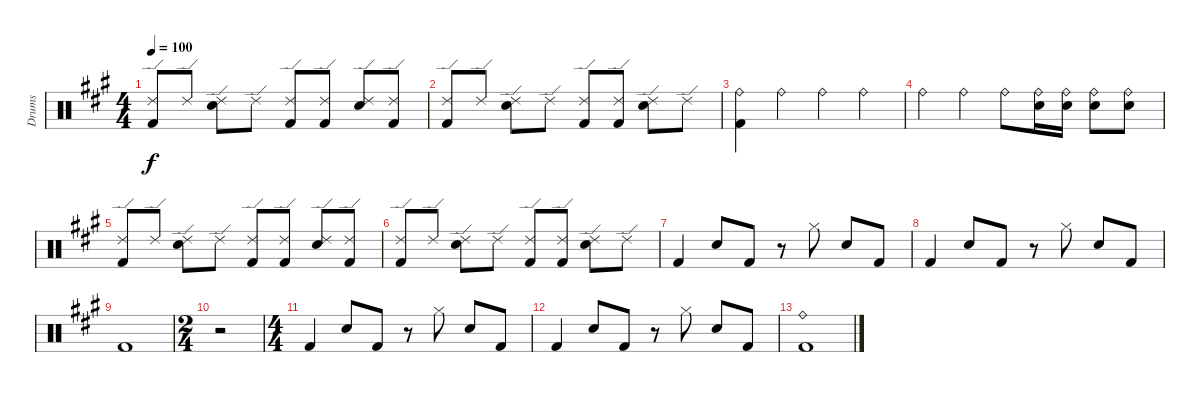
\track ("Drums" "Drums") {instrument percussion}
\staff {score}
\articulation defaults
\ts (4 4)
\tempo 100
\clef neutral
\ks a
("Ride (edge) 2" "Kick (hit) 2").8{dy f} "Ride (edge) 2".8 ("Ride (edge) 2" "Snare (hit) 2").8 "Ride (edge) 2".8 ("Ride (edge) 2" "Kick (hit) 2").8 ("Ride (edge) 2" "Kick (hit) 2").8 ("Ride (edge) 2" "Snare (hit) 2").8 ("Ride (edge) 2" "Kick (hit) 2").8 |
("Ride (edge) 2" "Kick (hit) 2").8 "Ride (edge) 2".8 ("Ride (edge) 2" "Snare (hit) 2").8 "Ride (edge) 2".8 ("Ride (edge) 2" "Kick (hit) 2").8 ("Ride (edge) 2" "Kick (hit) 2").8 ("Ride (edge) 2" "Snare (hit) 2").8 "Ride (edge) 2".8 |
("Ride (bell)" "Kick (hit) 2").4 "Ride (bell)".4 "Ride (bell)".4 "Ride (bell)".4 |
"Ride (bell)".4 "Ride (bell)".4 "Ride (bell)".8 ("Ride (bell)" "Snare (hit) 2").16 ("Ride (bell)" "Snare (hit) 2").16 ("Ride (bell)" "Snare (hit) 2").8 ("Ride (bell)" "Snare (hit) 2").8 |
("Ride (edge) 2" "Kick (hit) 2").8 "Ride (edge) 2".8 ("Ride (edge) 2" "Snare (hit) 2").8 "Ride (edge) 2".8 ("Ride (edge) 2" "Kick (hit) 2").8 ("Ride (edge) 2" "Kick (hit) 2").8 ("Ride (edge) 2" "Snare (hit) 2").8 ("Ride (edge) 2" "Kick (hit) 2").8 |
("Ride (edge) 2" "Kick (hit) 2").8 "Ride (edge) 2".8 ("Ride (edge) 2" "Snare (hit) 2").8 "Ride (edge) 2".8 ("Ride (edge) 2" "Kick (hit) 2").8 ("Ride (edge) 2" "Kick (hit) 2").8 ("Ride (edge) 2" "Snare (hit) 2").8 "Ride (edge) 2".8 |
"Kick (hit) 2".4 "Snare (hit) 2".8 "Kick (hit) 2".8 r.8 "Hi-Hat (closed)".8 "Snare (hit) 2".8 "Kick (hit) 2".8 |
"Kick (hit) 2".4 "Snare (hit) 2".8 "Kick (hit) 2".8 r.8 "Hi-Hat (closed)".8 "Snare (hit) 2".8 "Kick (hit) 2".8 |
"Kick (hit) 2".1 |
\ts (2 4)
r.2 |
\ts (4 4)
"Kick (hit) 2".4 "Snare (hit) 2".8 "Kick (hit) 2".8 r.8 "Hi-Hat (closed)".8 "Snare (hit) 2".8 "Kick (hit) 2".8 |
"Kick (hit) 2".4 "Snare (hit) 2".8 "Kick (hit) 2".8 r.8 "Hi-Hat (closed)".8 "Snare (hit) 2".8 "Kick (hit) 2".8 |
("Ride (bell)" "Kick (hit) 2").1
